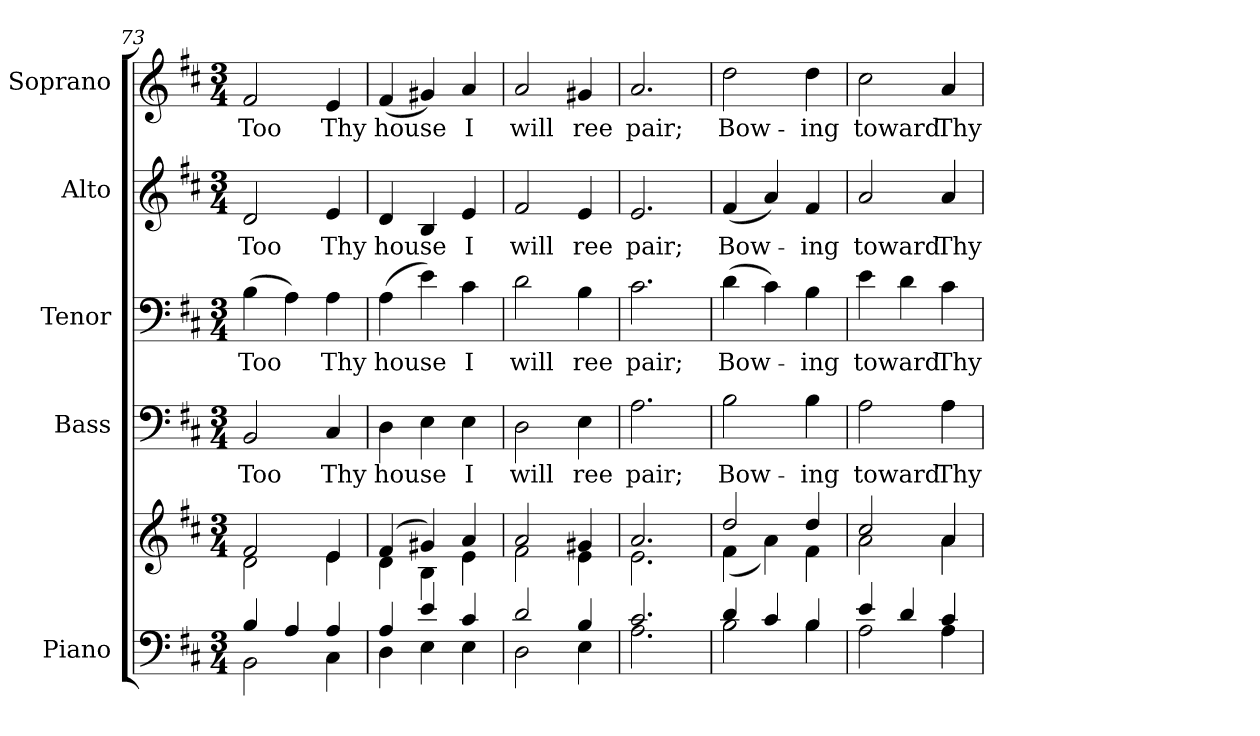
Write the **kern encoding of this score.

**kern	**kern	**kern	**text	**kern	**text	**kern	**text	**kern	**text
*part5	*part5	*part4	*part4	*part3	*part3	*part2	*part2	*part1	*part1
*staff6	*staff5	*staff4	*staff4	*staff3	*staff3	*staff2	*staff2	*staff1	*staff1
*I"Piano	*	*I"Bass	*	*I"Tenor	*	*I"Alto	*	*I"Soprano	*
*I'Pno.	*	*I'B.	*	*	*	*I'A.	*	*I'S.	*
*clefF4	*clefG2	*clefF4	*	*clefF4	*	*clefG2	*	*clefG2	*
*k[f#c#]	*k[f#c#]	*k[f#c#]	*	*k[f#c#]	*	*k[f#c#]	*	*k[f#c#]	*
*D:	*D:	*D:	*	*D:	*	*D:	*	*D:	*
*M3/4	*M3/4	*M3/4	*	*M3/4	*	*M3/4	*	*M3/4	*
=73	=73	=73	=73	=73	=73	=73	=73	=73	=73
*^	*^	*	*	*	*	*	*	*	*
!	!	!	!	!	!LO:LY:b:color=#000000	!	!	!	!	!	!
!	!	!	!	!	!	!	!LO:LY:b:color=#000000	!	!	!	!
!	!	!	!	!	!	!	!	!	!LO:LY:b:color=#000000	!	!
!	!	!	!	!	!	!	!	!	!	!	!LO:LY:b:color=#000000
4Bi/	2BBi\	2f#i/	2di\	2BBi/	Too	(4Bi\	Too	2di/	Too	2f#i/	Too
4Ai/	.	.	.	.	.	4Ai\)	.	.	.	.	.
!	!	!	!	!	!LO:LY:b:color=#000000	!	!	!	!	!	!
!	!	!	!	!	!	!	!LO:LY:b:color=#000000	!	!	!	!
!	!	!	!	!	!	!	!	!	!LO:LY:b:color=#000000	!	!
!	!	!	!	!	!	!	!	!	!	!	!LO:LY:b:color=#000000
4Ai/	4C#i\	4ei/	4ei\	4C#i/	Thy	4Ai\	Thy	4ei/	Thy	4ei/	Thy
!!LO:PB:g=z
=74	=74	=74	=74	=74	=74	=74	=74	=74	=74	=74	=74
!	!	!	!	!	!LO:LY:b:color=#000000	!	!	!	!	!	!
!	!	!	!	!	!	!	!LO:LY:b:color=#000000	!	!	!	!
!	!	!	!	!	!	!	!	!	!LO:LY:b:color=#000000	!	!
!	!	!	!	!	!	!	!	!	!	!	!LO:LY:b:color=#000000
4Ai/	4Di\	(4f#i/	4di\	4Di\	house	(4Ai\	house	4di/	house	(4f#i/	house
4ei/	4Ei\	4g#Xi/)	4Bi\	4Ei\	.	4ei\)	.	4Bi/	.	4g#Xi/)	.
!	!	!	!	!	!LO:LY:b:color=#000000	!	!	!	!	!	!
!	!	!	!	!	!	!	!LO:LY:b:color=#000000	!	!	!	!
!	!	!	!	!	!	!	!	!	!LO:LY:b:color=#000000	!	!
!	!	!	!	!	!	!	!	!	!	!	!LO:LY:b:color=#000000
4c#i/	4Ei\	4ai/	4ei\	4Ei\	I	4c#i\	I	4ei/	I	4ai/	I
=75	=75	=75	=75	=75	=75	=75	=75	=75	=75	=75	=75
!	!	!	!	!	!LO:LY:b:color=#000000	!	!	!	!	!	!
!	!	!	!	!	!	!	!LO:LY:b:color=#000000	!	!	!	!
!	!	!	!	!	!	!	!	!	!LO:LY:b:color=#000000	!	!
!	!	!	!	!	!	!	!	!	!	!	!LO:LY:b:color=#000000
2di/	2Di\	2ai/	2f#i\	2Di\	will	2di\	will	2f#i/	will	2ai/	will
!	!	!	!	!	!LO:LY:b:color=#000000	!	!	!	!	!	!
!	!	!	!	!	!	!	!LO:LY:b:color=#000000	!	!	!	!
!	!	!	!	!	!	!	!	!	!LO:LY:b:color=#000000	!	!
!	!	!	!	!	!	!	!	!	!	!	!LO:LY:b:color=#000000
4Bi/	4Ei\	4g#Xi/	4ei\	4Ei\	ree	4Bi\	ree	4ei/	ree	4g#Xi/	ree
=76	=76	=76	=76	=76	=76	=76	=76	=76	=76	=76	=76
!	!	!	!	!	!LO:LY:b:color=#000000	!	!	!	!	!	!
!	!	!	!	!	!	!	!LO:LY:b:color=#000000	!	!	!	!
!	!	!	!	!	!	!	!	!	!LO:LY:b:color=#000000	!	!
!	!	!	!	!	!	!	!	!	!	!	!LO:LY:b:color=#000000
2.c#i/	2.Ai\	2.ai/	2.ei\	2.Ai\	pair;	2.c#i\	pair;	2.ei/	pair;	2.ai/	pair;
=77	=77	=77	=77	=77	=77	=77	=77	=77	=77	=77	=77
!	!	!	!	!	!LO:LY:b:color=#000000	!	!	!	!	!	!
!	!	!	!	!	!	!	!LO:LY:b:color=#000000	!	!	!	!
!	!	!	!	!	!	!	!	!	!LO:LY:b:color=#000000	!	!
!	!	!	!	!	!	!	!	!	!	!	!LO:LY:b:color=#000000
4di/	2Bi\	2ddi/	(4f#i\	2Bi\	Bow-	(4di\	Bow-	(4f#i/	Bow-	2ddi\	Bow-
4c#i/	.	.	4ai\)	.	.	4c#i\)	.	4ai/)	.	.	.
!	!	!	!	!	!LO:LY:b:color=#000000	!	!	!	!	!	!
!	!	!	!	!	!	!	!LO:LY:b:color=#000000	!	!	!	!
!	!	!	!	!	!	!	!	!	!LO:LY:b:color=#000000	!	!
!	!	!	!	!	!	!	!	!	!	!	!LO:LY:b:color=#000000
4Bi/	4Bi\	4ddi/	4f#i\	4Bi\	-ing	4Bi\	-ing	4f#i/	-ing	4ddi\	-ing
=78	=78	=78	=78	=78	=78	=78	=78	=78	=78	=78	=78
!	!	!	!	!	!LO:LY:b:color=#000000	!	!	!	!	!	!
!	!	!	!	!	!	!	!LO:LY:b:color=#000000	!	!	!	!
!	!	!	!	!	!	!	!	!	!LO:LY:b:color=#000000	!	!
!	!	!	!	!	!	!	!	!	!	!	!LO:LY:b:color=#000000
4ei/	2Ai\	2cc#i/	2ai\	2Ai\	toward	4ei\	toward	2ai/	toward	2cc#i\	toward
4di/	.	.	.	.	.	4di\	.	.	.	.	.
!	!	!	!	!	!LO:LY:b:color=#000000	!	!	!	!	!	!
!	!	!	!	!	!	!	!LO:LY:b:color=#000000	!	!	!	!
!	!	!	!	!	!	!	!	!	!LO:LY:b:color=#000000	!	!
!	!	!	!	!	!	!	!	!	!	!	!LO:LY:b:color=#000000
4c#i/	4Ai\	4ai/	4ai\	4Ai\	Thy	4c#i\	Thy	4ai/	Thy	4ai/	Thy
*v	*v	*	*	*	*	*	*	*	*	*	*
*	*v	*v	*	*	*	*	*	*	*	*
=	=	=	=	=	=	=	=	=	=
*-	*-	*-	*-	*-	*-	*-	*-	*-	*-
